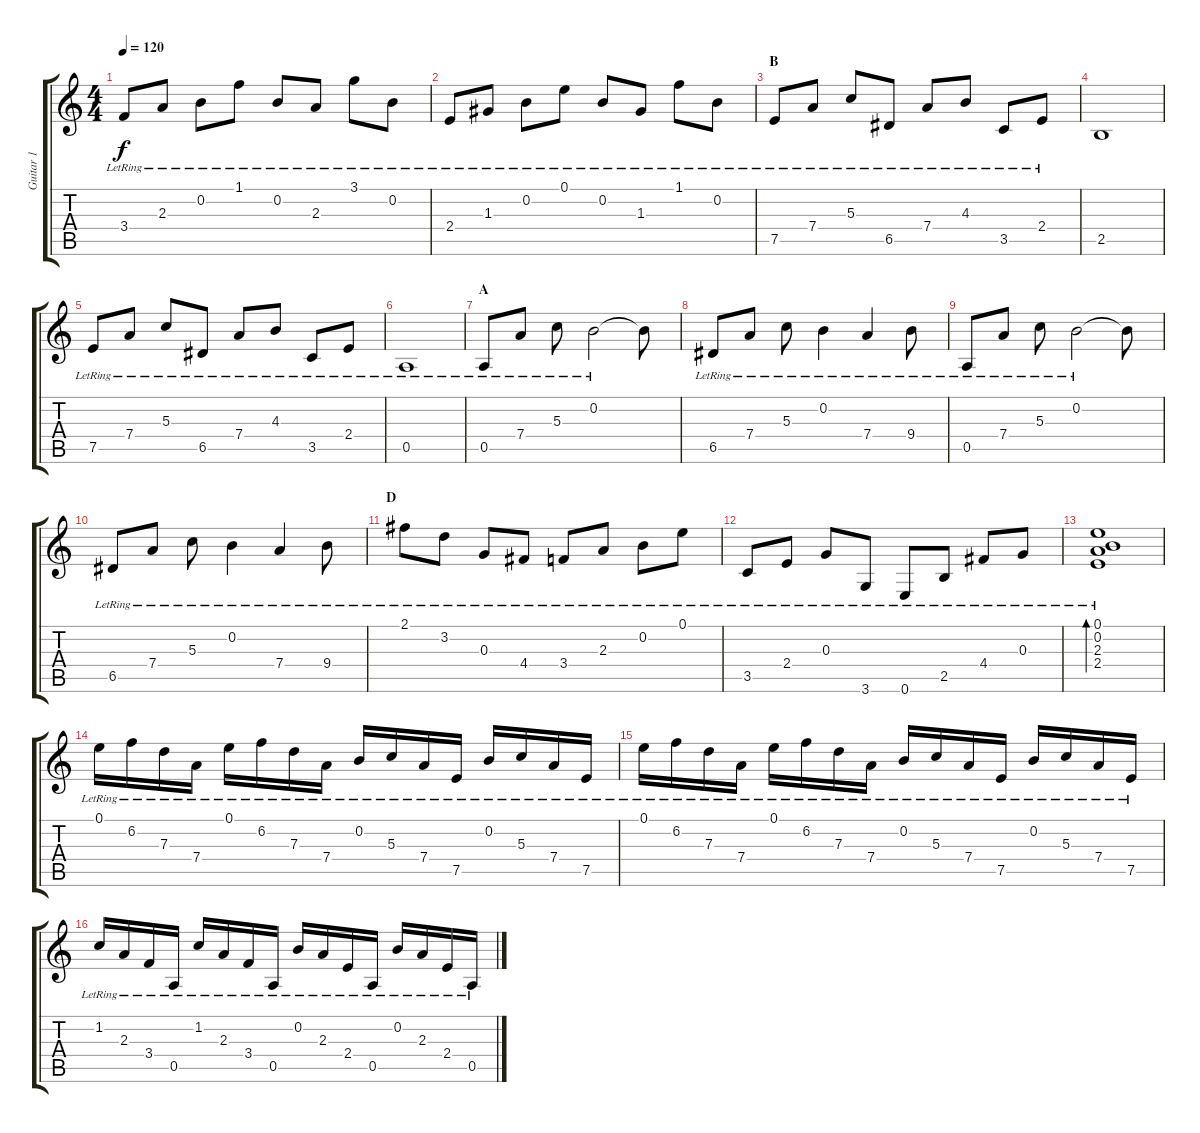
\track ("Guitar 1" "Guitar 1") {instrument acousticguitarsteel}
\staff {score tabs}
\tuning (E4 B3 G3 D3 A2 E2) {hide}
\ts (4 4)
\tempo 120
\clef g2
\ks c
3.4{lr}.8{dy f} 2.3{lr}.8 0.2{lr}.8 1.1{lr}.8 0.2{lr}.8 2.3{lr}.8 3.1{lr}.8 0.2{lr}.8 |
2.4{lr}.8 1.3{lr}.8 0.2{lr}.8 0.1{lr}.8 0.2{lr}.8 1.3{lr}.8 1.1{lr}.8 0.2{lr}.8 |
\section ("" "B")
7.5{lr}.8 7.4{lr}.8 5.3{lr}.8 6.5{lr}.8 7.4{lr}.8 4.3{lr}.8 3.5{lr}.8 2.4{lr}.8 |
2.5.1 |
7.5{lr}.8 7.4{lr}.8 5.3{lr}.8 6.5{lr}.8 7.4{lr}.8 4.3{lr}.8 3.5{lr}.8 2.4{lr}.8 |
0.5{lr}.1 |
\section ("" "A")
0.5{lr}.8 7.4{lr}.8 5.3{lr}.8 0.2{lr}.2 0.2{t}.8 |
6.5{lr}.8 7.4{lr}.8 5.3{lr}.8 0.2{lr}.4 7.4{lr}.4 9.4{lr}.8 |
0.5{lr}.8 7.4{lr}.8 5.3{lr}.8 0.2{lr}.2 0.2{t}.8 |
6.5{lr}.8 7.4{lr}.8 5.3{lr}.8 0.2{lr}.4 7.4{lr}.4 9.4{lr}.8 |
\section ("" "D")
2.1{lr}.8 3.2{lr}.8 0.3{lr}.8 4.4{lr}.8 3.4{lr}.8 2.3{lr}.8 0.2{lr}.8 0.1{lr}.8 |
3.5{lr}.8 2.4{lr}.8 0.3{lr}.8 3.6{lr}.8 0.6{lr}.8 2.5{lr}.8 4.4{lr}.8 0.3{lr}.8 |
(0.1{lr} 0.2 2.3 2.4).1{bd 240} |
\section ("" "")
0.1{lr}.16 6.2{lr}.16 7.3{lr}.16 7.4{lr}.16 0.1{lr}.16 6.2{lr}.16 7.3{lr}.16 7.4{lr}.16 0.2{lr}.16 5.3{lr}.16 7.4{lr}.16 7.5{lr}.16 0.2{lr}.16 5.3{lr}.16 7.4{lr}.16 7.5{lr}.16 |
0.1{lr}.16 6.2{lr}.16 7.3{lr}.16 7.4{lr}.16 0.1{lr}.16 6.2{lr}.16 7.3{lr}.16 7.4{lr}.16 0.2{lr}.16 5.3{lr}.16 7.4{lr}.16 7.5{lr}.16 0.2{lr}.16 5.3{lr}.16 7.4{lr}.16 7.5{lr}.16 |
1.2{lr}.16 2.3{lr}.16 3.4{lr}.16 0.5{lr}.16 1.2{lr}.16 2.3{lr}.16 3.4{lr}.16 0.5{lr}.16 0.2{lr}.16 2.3{lr}.16 2.4{lr}.16 0.5{lr}.16 0.2{lr}.16 2.3{lr}.16 2.4{lr}.16 0.5{lr}.16
